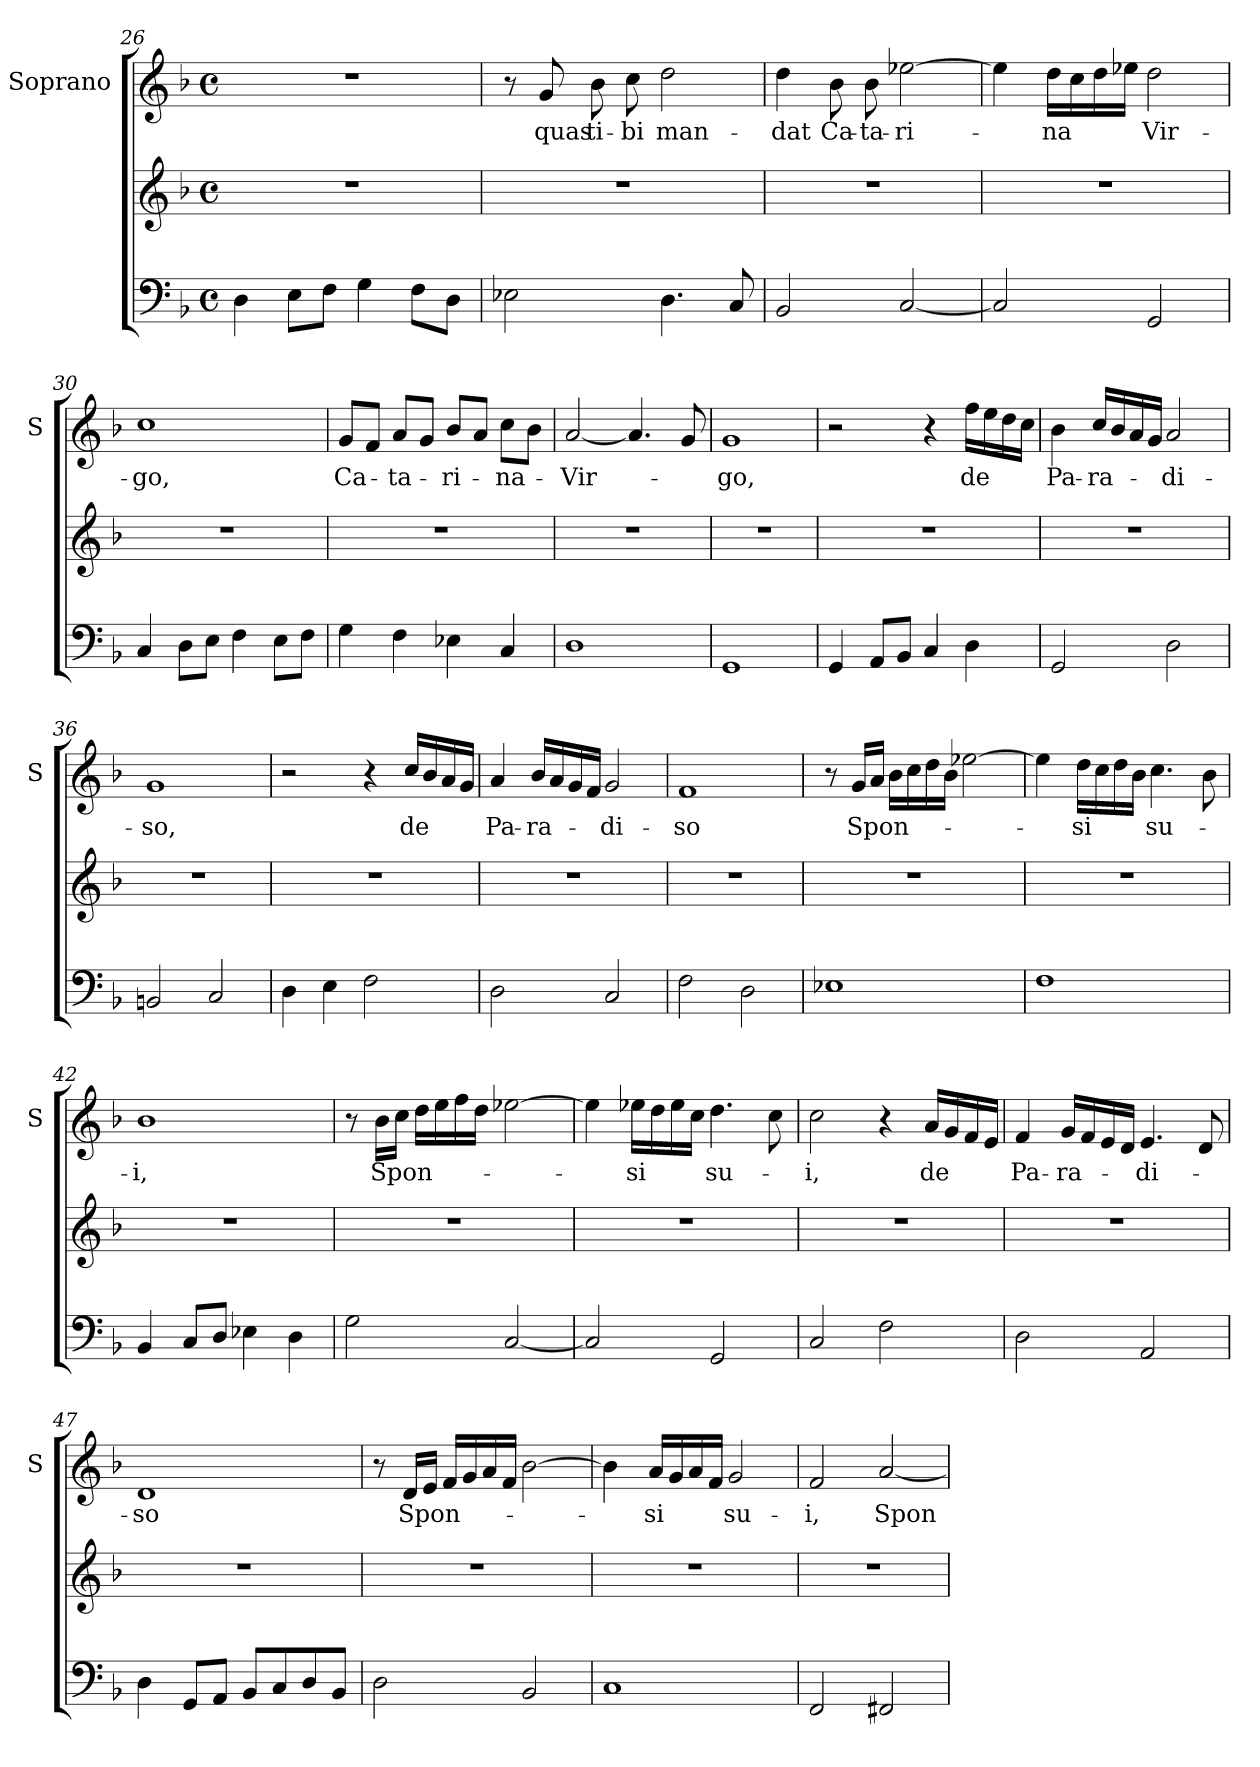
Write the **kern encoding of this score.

**kern	**kern	**kern	**text
*part2	*part2	*part1	*part1
*staff3	*staff2	*staff1	*staff1
*	*	*I"Soprano	*
*	*	*I'S	*
*clefF4	*clefG2	*clefG2	*
*k[b-]	*k[b-]	*k[b-]	*
*F:	*F:	*F:	*
*M4/4	*M4/4	*M4/4	*
*met(c)	*met(c)	*met(c)	*
=26	=26	=26	=26
4D\	1r	1r	.
8E\L	.	.	.
8F\J	.	.	.
4G\	.	.	.
8F\L	.	.	.
8D\J	.	.	.
=27	=27	=27	=27
2E-X\	1r	8r	.
!	!	!	!LO:LY:b
.	.	8g/	quas
!	!	!	!LO:LY:b
.	.	8b-\	ti-
!	!	!	!LO:LY:b
.	.	8cc\	-bi
!	!	!	!LO:LY:b
4.D\	.	2dd\	man-
8C/	.	.	.
=28	=28	=28	=28
!	!	!	!LO:LY:b
2BB-/	1r	4dd\	-dat
!	!	!	!LO:LY:b
.	.	8b-\	Ca-
!	!	!	!LO:LY:b
.	.	8b-\	-ta-
!	!	!	!LO:LY:b
[2C/	.	[2ee-X\	-ri-
=29	=29	=29	=29
2C/]	1r	4ee-\]	.
!	!	!	!LO:LY:b
.	.	16dd\LL	-na
.	.	16cc\	.
.	.	16dd\	.
.	.	16ee-X\JJ	.
!	!	!	!LO:LY:b
2GG/	.	2dd\	Vir-
!!LO:LB:g=z
=30	=30	=30	=30
!	!	!	!LO:LY:b
4C/	1r	1cc	-go,
8D\L	.	.	.
8E\J	.	.	.
4F\	.	.	.
8E\L	.	.	.
8F\J	.	.	.
=31	=31	=31	=31
!	!	!	!LO:LY:b
4G\	1r	8g/L	Ca-
.	.	8f/J	.
!	!	!	!LO:LY:b
4F\	.	8a/L	-ta-
.	.	8g/J	.
!	!	!	!LO:LY:b
4E-X\	.	8b-/L	-ri-
.	.	8a/J	.
!	!	!	!LO:LY:b
4C/	.	8cc\L	-na-
.	.	8b-\J	.
=32	=32	=32	=32
!	!	!	!LO:LY:b
1D	1r	[2a/	-Vir-
.	.	4.a/]	.
.	.	8g/	.
=33	=33	=33	=33
!	!	!	!LO:LY:b
1GG	1r	1g	-go,
=34	=34	=34	=34
4GG/	1r	2r	.
8AA/L	.	.	.
8BB-/J	.	.	.
4C/	.	4r	.
!	!	!	!LO:LY:b
4D\	.	16ff\LL	de
.	.	16ee\	.
.	.	16dd\	.
.	.	16cc\JJ	.
!!LO:PB:g=z
=35	=35	=35	=35
!	!	!	!LO:LY:b
2GG/	1r	4b-\	Pa-
!	!	!	!LO:LY:b
.	.	16cc/LL	-ra-
.	.	16b-/	.
.	.	16a/	.
.	.	16g/JJ	.
!	!	!	!LO:LY:b
2D\	.	2a/	-di-
=36	=36	=36	=36
!	!	!	!LO:LY:b
2BBn/	1r	1g	-so,
2C/	.	.	.
=37	=37	=37	=37
4D\	1r	2r	.
4E\	.	.	.
2F\	.	4r	.
!	!	!	!LO:LY:b
.	.	16cc/LL	de
.	.	16b-/	.
.	.	16a/	.
.	.	16g/JJ	.
=38	=38	=38	=38
!	!	!	!LO:LY:b
2D\	1r	4a/	Pa-
!	!	!	!LO:LY:b
.	.	16b-/LL	-ra-
.	.	16a/	.
.	.	16g/	.
.	.	16f/JJ	.
!	!	!	!LO:LY:b
2C/	.	2g/	-di-
=39	=39	=39	=39
!	!	!	!LO:LY:b
2F\	1r	1f	-so
2D\	.	.	.
!!LO:LB:g=z
=40	=40	=40	=40
1E-X	1r	8r	.
!	!	!	!LO:LY:b
.	.	16g/LL	Spon-
.	.	16a/JJ	.
.	.	16b-\LL	.
.	.	16cc\	.
.	.	16dd\	.
.	.	16b-\JJ	.
.	.	[2ee-X\	.
=41	=41	=41	=41
1F	1r	4ee-\]	.
!	!	!	!LO:LY:b
.	.	16dd\LL	-si
.	.	16cc\	.
.	.	16dd\	.
.	.	16b-\JJ	.
!	!	!	!LO:LY:b
.	.	4.cc\	su-
.	.	8b-\	.
=42	=42	=42	=42
!	!	!	!LO:LY:b
4BB-/	1r	1b-	-i,
8C/L	.	.	.
8D/J	.	.	.
4E-X\	.	.	.
4D\	.	.	.
=43	=43	=43	=43
2G\	1r	8r	.
!	!	!	!LO:LY:b
.	.	16b-\LL	Spon-
.	.	16cc\JJ	.
.	.	16dd\LL	.
.	.	16ee\	.
.	.	16ff\	.
.	.	16dd\JJ	.
[2C/	.	[2ee-X\	.
=44	=44	=44	=44
2C/]	1r	4ee-\]	.
!	!	!	!LO:LY:b
.	.	16ee-X\LL	-si
.	.	16dd\	.
.	.	16ee-\	.
.	.	16cc\JJ	.
!	!	!	!LO:LY:b
2GG/	.	4.dd\	su-
.	.	8cc\	.
!!LO:LB:g=z
=45	=45	=45	=45
!	!	!	!LO:LY:b
2C/	1r	2cc\	-i,
2F\	.	4r	.
!	!	!	!LO:LY:b
.	.	16a/LL	de
.	.	16g/	.
.	.	16f/	.
.	.	16e/JJ	.
=46	=46	=46	=46
!	!	!	!LO:LY:b
2D\	1r	4f/	Pa-
!	!	!	!LO:LY:b
.	.	16g/LL	-ra-
.	.	16f/	.
.	.	16e/	.
.	.	16d/JJ	.
!	!	!	!LO:LY:b
2AA/	.	4.e/	-di-
.	.	8d/	.
=47	=47	=47	=47
!	!	!	!LO:LY:b
4D\	1r	1d	-so
8GG/L	.	.	.
8AA/J	.	.	.
8BB-/L	.	.	.
8C/	.	.	.
8D/	.	.	.
8BB-/J	.	.	.
=48	=48	=48	=48
2D\	1r	8r	.
!	!	!	!LO:LY:b
.	.	16d/LL	Spon-
.	.	16e/JJ	.
.	.	16f/LL	.
.	.	16g/	.
.	.	16a/	.
.	.	16f/JJ	.
2BB-/	.	[2b-\	.
=49	=49	=49	=49
1C	1r	4b-\]	.
!	!	!	!LO:LY:b
.	.	16a/LL	-si
.	.	16g/	.
.	.	16a/	.
.	.	16f/JJ	.
!	!	!	!LO:LY:b
.	.	2g/	su-
!!LO:LB:g=z
=50	=50	=50	=50
!	!	!	!LO:LY:b
2FF/	1r	2f/	-i,
!	!	!	!LO:LY:b
2FF#X/	.	[2a/	Spon-
=	=	=	=
*-	*-	*-	*-
